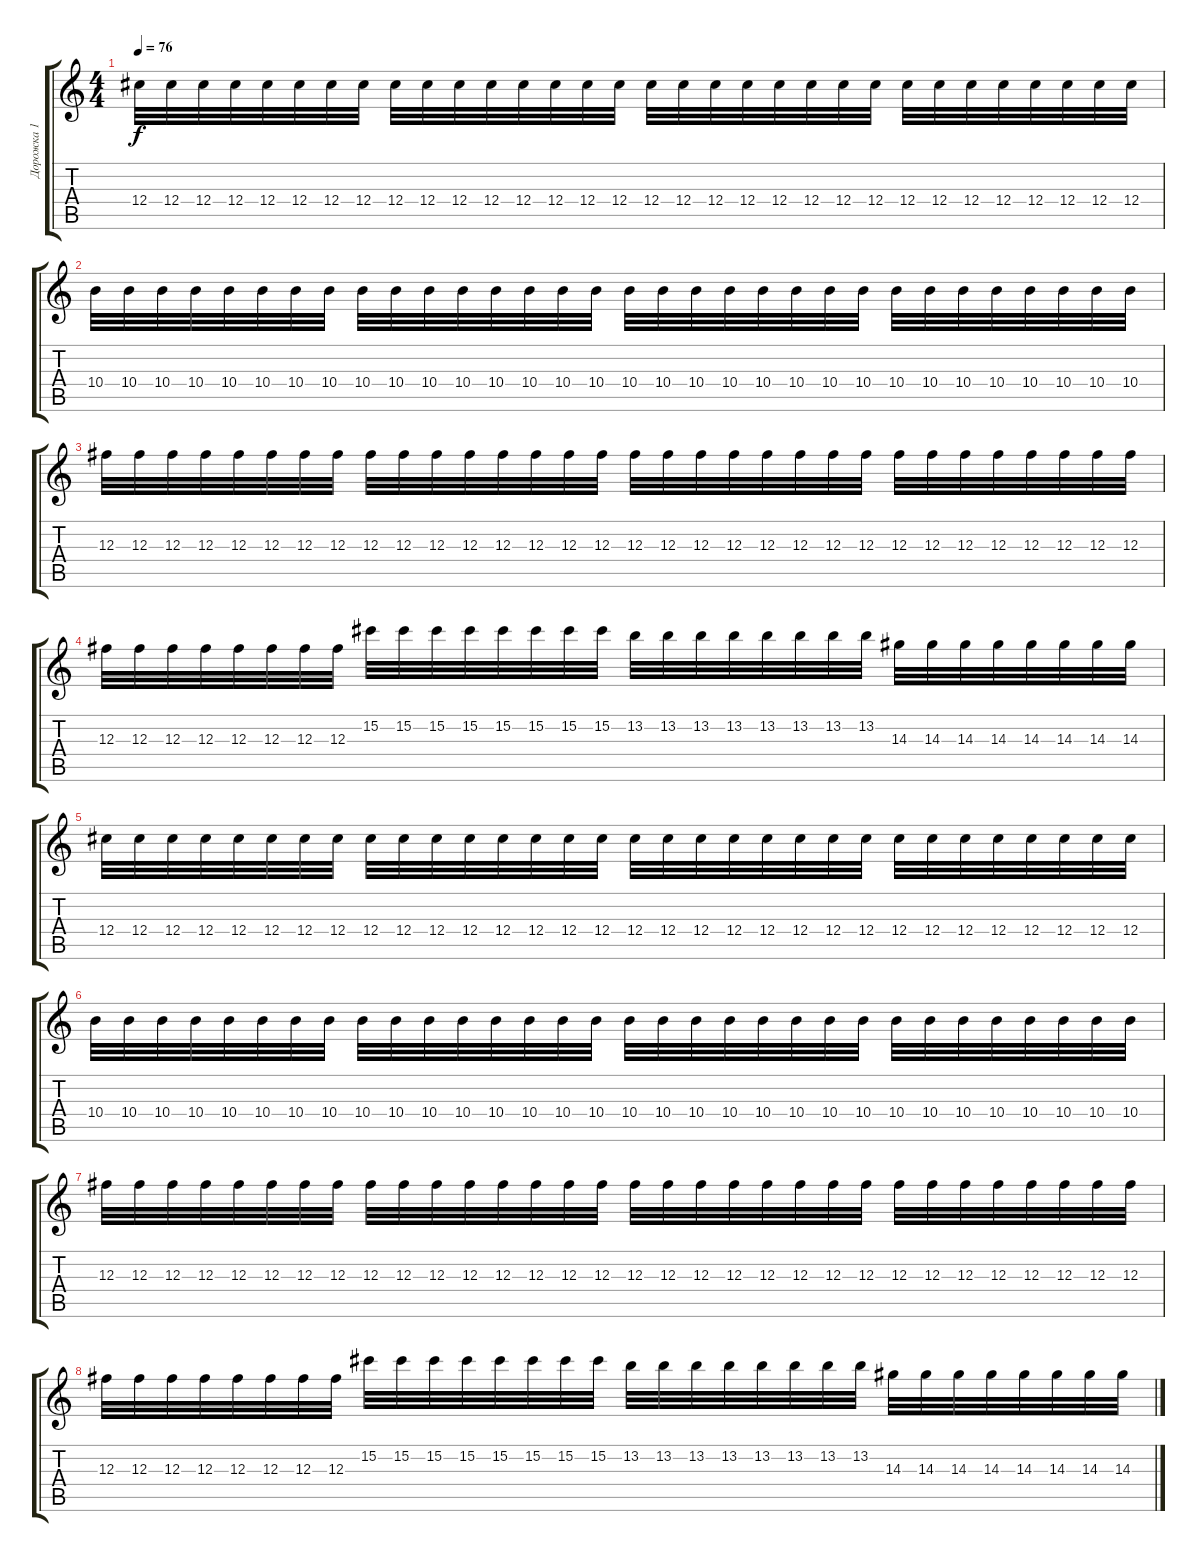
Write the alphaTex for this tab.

\track ("Дорожка 1" "Дорожка 1") {instrument distortionguitar}
\staff {score tabs}
\tuning (Eb4 Bb3 Gb3 Db3 Ab2 Db2) {hide}
\ts (4 4)
\tempo 76
\clef g2
\ks c
12.4.32{dy f volume 12 instrument overdrivenguitar} 12.4.32 12.4.32 12.4.32 12.4.32 12.4.32 12.4.32 12.4.32 12.4.32 12.4.32 12.4.32 12.4.32 12.4.32 12.4.32 12.4.32 12.4.32 12.4.32 12.4.32 12.4.32 12.4.32 12.4.32 12.4.32 12.4.32 12.4.32 12.4.32 12.4.32 12.4.32 12.4.32 12.4.32 12.4.32 12.4.32 12.4.32 |
10.4.32 10.4.32 10.4.32 10.4.32 10.4.32 10.4.32 10.4.32 10.4.32 10.4.32 10.4.32 10.4.32 10.4.32 10.4.32 10.4.32 10.4.32 10.4.32 10.4.32 10.4.32 10.4.32 10.4.32 10.4.32 10.4.32 10.4.32 10.4.32 10.4.32 10.4.32 10.4.32 10.4.32 10.4.32 10.4.32 10.4.32 10.4.32 |
12.3.32 12.3.32 12.3.32 12.3.32 12.3.32 12.3.32 12.3.32 12.3.32 12.3.32 12.3.32 12.3.32 12.3.32 12.3.32 12.3.32 12.3.32 12.3.32 12.3.32 12.3.32 12.3.32 12.3.32 12.3.32 12.3.32 12.3.32 12.3.32 12.3.32 12.3.32 12.3.32 12.3.32 12.3.32 12.3.32 12.3.32 12.3.32 |
12.3.32 12.3.32 12.3.32 12.3.32 12.3.32 12.3.32 12.3.32 12.3.32 15.2.32 15.2.32 15.2.32 15.2.32 15.2.32 15.2.32 15.2.32 15.2.32 13.2.32 13.2.32 13.2.32 13.2.32 13.2.32 13.2.32 13.2.32 13.2.32 14.3.32 14.3.32 14.3.32 14.3.32 14.3.32 14.3.32 14.3.32 14.3.32 |
12.4.32 12.4.32 12.4.32 12.4.32 12.4.32 12.4.32 12.4.32 12.4.32 12.4.32 12.4.32 12.4.32 12.4.32 12.4.32 12.4.32 12.4.32 12.4.32 12.4.32 12.4.32 12.4.32 12.4.32 12.4.32 12.4.32 12.4.32 12.4.32 12.4.32 12.4.32 12.4.32 12.4.32 12.4.32 12.4.32 12.4.32 12.4.32 |
10.4.32 10.4.32 10.4.32 10.4.32 10.4.32 10.4.32 10.4.32 10.4.32 10.4.32 10.4.32 10.4.32 10.4.32 10.4.32 10.4.32 10.4.32 10.4.32 10.4.32 10.4.32 10.4.32 10.4.32 10.4.32 10.4.32 10.4.32 10.4.32 10.4.32 10.4.32 10.4.32 10.4.32 10.4.32 10.4.32 10.4.32 10.4.32 |
12.3.32 12.3.32 12.3.32 12.3.32 12.3.32 12.3.32 12.3.32 12.3.32 12.3.32 12.3.32 12.3.32 12.3.32 12.3.32 12.3.32 12.3.32 12.3.32 12.3.32 12.3.32 12.3.32 12.3.32 12.3.32 12.3.32 12.3.32 12.3.32 12.3.32 12.3.32 12.3.32 12.3.32 12.3.32 12.3.32 12.3.32 12.3.32 |
12.3.32 12.3.32 12.3.32 12.3.32 12.3.32 12.3.32 12.3.32 12.3.32 15.2.32 15.2.32 15.2.32 15.2.32 15.2.32 15.2.32 15.2.32 15.2.32 13.2.32 13.2.32 13.2.32 13.2.32 13.2.32 13.2.32 13.2.32 13.2.32 14.3.32 14.3.32 14.3.32 14.3.32 14.3.32 14.3.32 14.3.32 14.3.32
